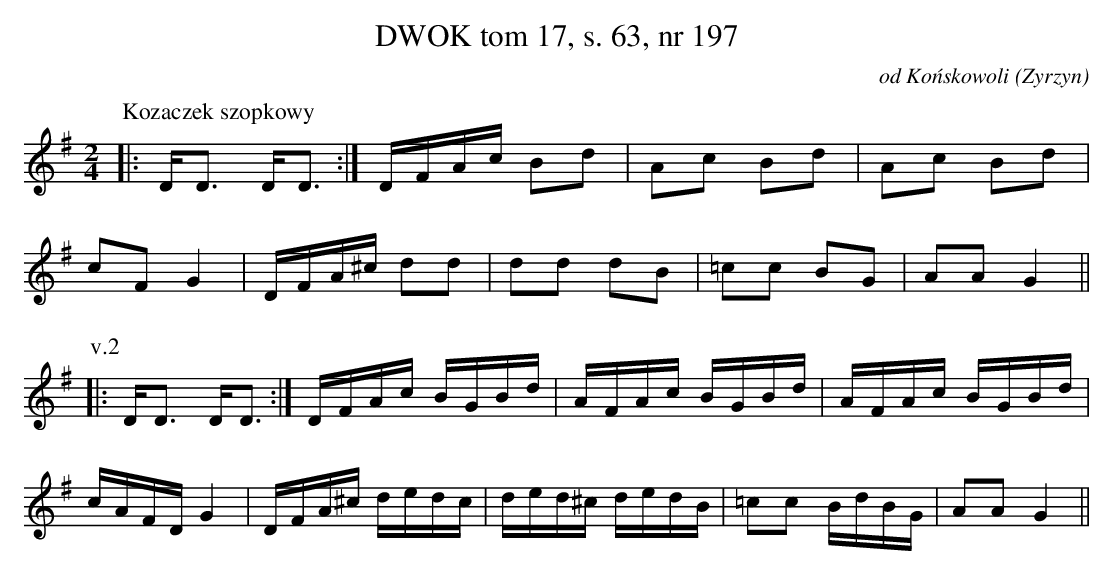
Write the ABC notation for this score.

X:1
T: DWOK tom 17, s. 63, nr 197
O: od Końskowoli (Zyrzyn)
L: 1/16
M: 2/4
K: G
P:Kozaczek szopkowy
|:DD3 DD3 :| DFAc B2d2 | A2c2 B2d2 | A2c2 B2d2 |
c2F2 G4 | DFA^c d2d2 | d2d2 d2B2 | =c2c2 B2G2 | A2A2 G4 ||
P:v.2
|:DD3 DD3 :| DFAc BGBd | AFAc BGBd | AFAc BGBd |
cAFD G4 | DFA^c dedc | ded^c dedB | =c2c2 BdBG | A2A2 G4 ||
